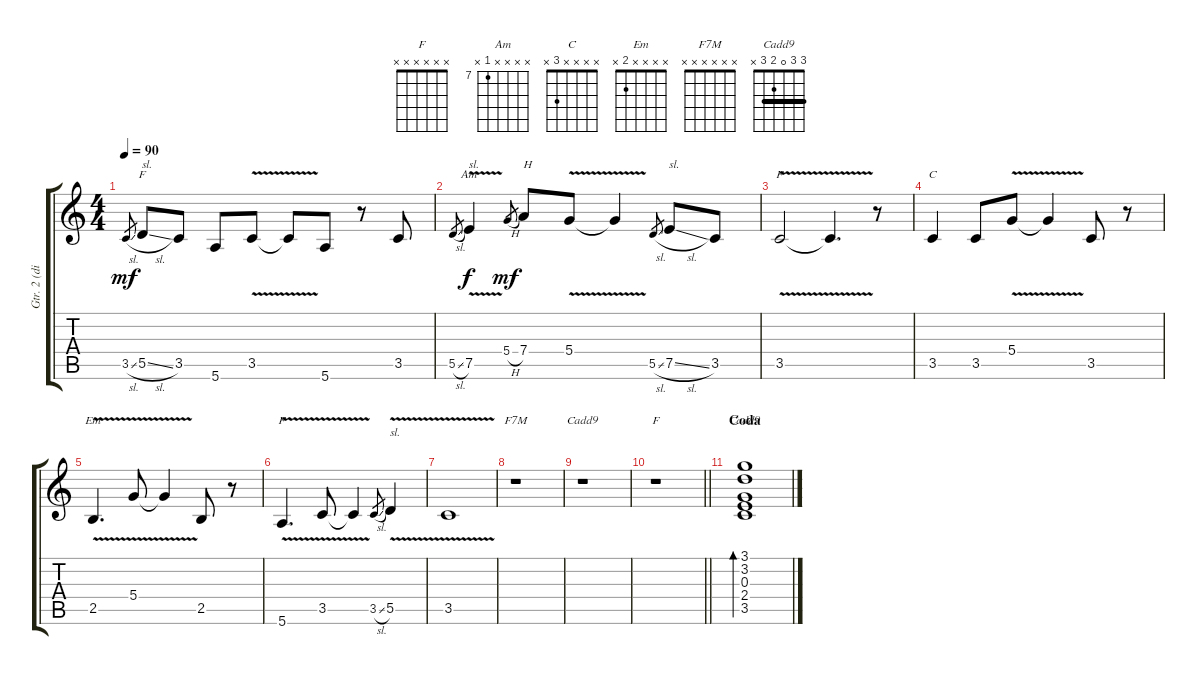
\track ("Gtr. 2 (dist.)" "Gtr. 2 (di") {instrument distortionguitar}
\staff {score tabs}
\tuning (E4 B3 G3 D3 A2 E2) {hide}
\chord ("F" x x x x 5 x)
\chord ("Am" x x x x 7 x) {firstfret 7}
\chord ("F" x x x x 3 x)
\chord ("C" x x x x 3 x)
\chord ("Em" x x x x 2 x)
\chord ("F" x x x x x 5)
\chord ("F7M" x x x x x x)
\chord ("Cadd9" x x x x x x)
\chord ("F" x x x x x x)
\chord ("Cadd9" 3 3 0 2 3 x) {barre 3}
\ts (4 4)
\tempo 90
\clef g2
\ks c
3.5{sl}.8{gr dy mf} 5.5{sl}.8{ch "F" txt "sl."} 3.5.8 5.6.8 3.5{v}.8 3.5{t}.8 5.6.8 r.8 3.5.8 |
5.5{sl}.8{gr} 7.5{v}.4{ch "Am" txt "sl." dy f} 5.4{h}.8{gr dy mf} 7.4.8{txt "H"} 5.4{v}.8 5.4{t}.4 5.5{sl}.8{gr} 7.5{sl}.8{txt "sl."} 3.5.8 |
3.5{v}.2{ch "F"} 3.5{t}.4{d} r.8 |
3.5.4{ch "C"} 3.5.8 5.4{v}.8 5.4{t}.4 3.5.8 r.8 |
2.5{v}.4{d ch "Em"} 5.4{v}.8 5.4{t}.4 2.5.8 r.8 |
5.6{v}.4{d ch "F"} 3.5{v}.8 3.5{t}.4 3.5{sl}.8{gr} 5.5{v}.4{txt "sl."} |
3.5{v}.1 |
r.1{ch "F7M"} |
r.1{ch "Cadd9"} |
\barLineRight lightlight
r.1{ch "F"} |
\section ("" "Coda")
(3.1 3.2 0.3 2.4 3.5).1{bd 120 ch "Cadd9"}
